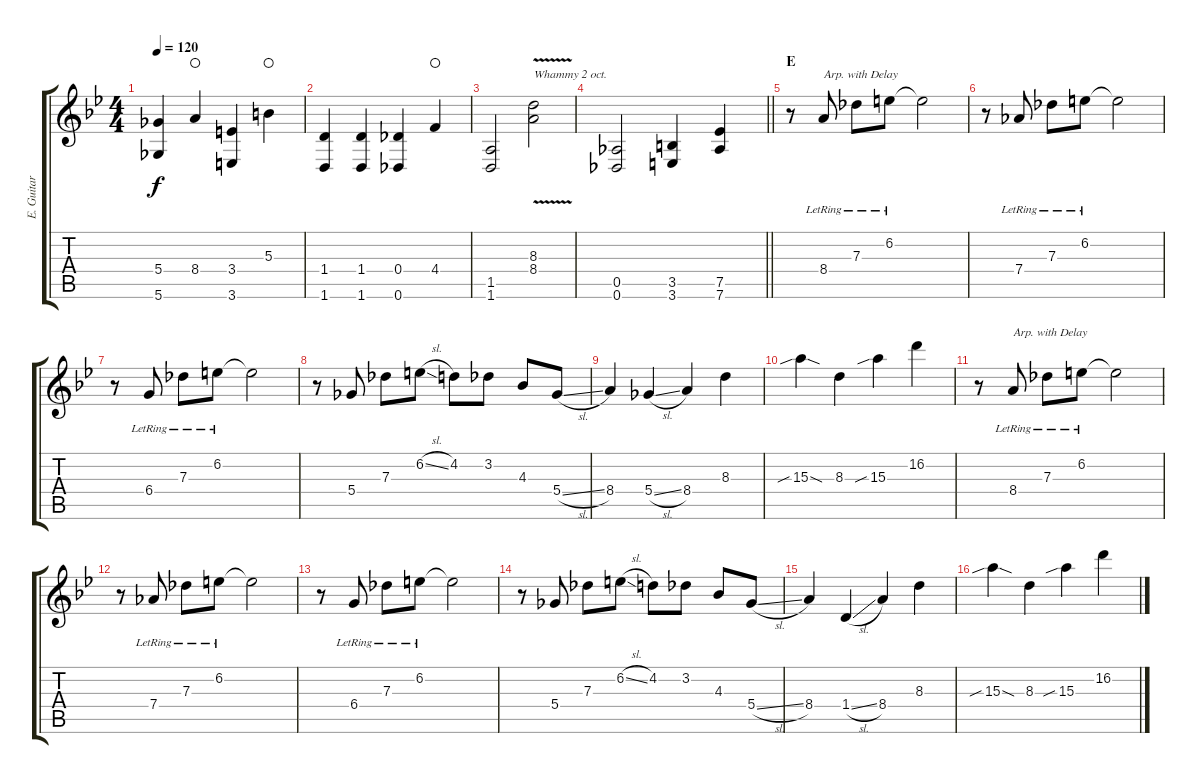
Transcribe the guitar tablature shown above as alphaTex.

\track ("E. Guitar I" "E. Guitar ") {instrument distortionguitar}
\staff {score tabs}
\tuning (Eb4 Bb3 Gb3 Db3 Ab2 Db2) {hide}
\ts (4 4)
\tempo 120
\clef g2
\ks bb
(5.4 5.6).4{dy f} 8.4.4{waho} (3.4 3.6).4 5.3.4{waho} |
(1.4 1.6).4 (1.4 1.6).4 (0.4 0.6).4 4.4.4{waho} |
(1.5 1.6).2 (8.3{v} 8.4).2{txt "Whammy 2 oct."} |
\barLineRight lightlight
(0.5 0.6).2 (3.5 3.6).4 (7.5 7.6).4 |
\section ("" "E")
r.8 8.4{lr}.8{txt "Arp. with Delay"} 7.3{lr}.8 6.2{lr}.8 6.2{t}.2 |
r.8 7.4{lr}.8 7.3{lr}.8 6.2{lr}.8 6.2{t}.2 |
r.8 6.4{lr}.8 7.3{lr}.8 6.2{lr}.8 6.2{t}.2 |
r.8 5.4.8 7.3.8 6.2{sl}.8 4.2.8 3.2.8 4.3.8 5.4{sl}.8 |
8.4.4 5.4{sl}.4 8.4.4 8.3.4 |
15.3{sib sod}.4 8.3.4 15.3{sib}.4 16.2.4 |
r.8 8.4{lr}.8{txt "Arp. with Delay"} 7.3{lr}.8 6.2{lr}.8 6.2{t}.2 |
r.8 7.4{lr}.8 7.3{lr}.8 6.2{lr}.8 6.2{t}.2 |
r.8 6.4{lr}.8 7.3{lr}.8 6.2{lr}.8 6.2{t}.2 |
r.8 5.4.8 7.3.8 6.2{sl}.8 4.2.8 3.2.8 4.3.8 5.4{sl}.8 |
8.4.4 1.4{sl}.4 8.4.4 8.3.4 |
15.3{sib sod}.4 8.3.4 15.3{sib}.4 16.2.4
